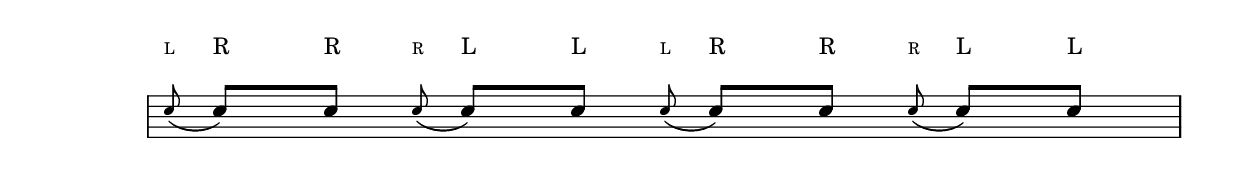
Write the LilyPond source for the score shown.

\version "2.22.1"

rudiment = \drummode {
  \repeat unfold 2 {
    \autoBeamOff
    \grace sn8^\markup { \teeny L }(sn8^"R"[) sn8^"R"]
    \grace sn8^\markup { \teeny R }(sn8^"L"[) sn8^"L"]
  }
}

\score {
  <<
    \new DrumStaff <<
      \new DrumVoice {
        \override Score.SystemStartBar.collapse-height = #-inf.0
        \omit Staff.TimeSignature
        \omit Staff.Clef
        \override TextScript.Y-offset = 6
        \stemUp
        \rudiment
      }
    >>
  >>

  \layout {
    ragged-last = ##f
  }
}